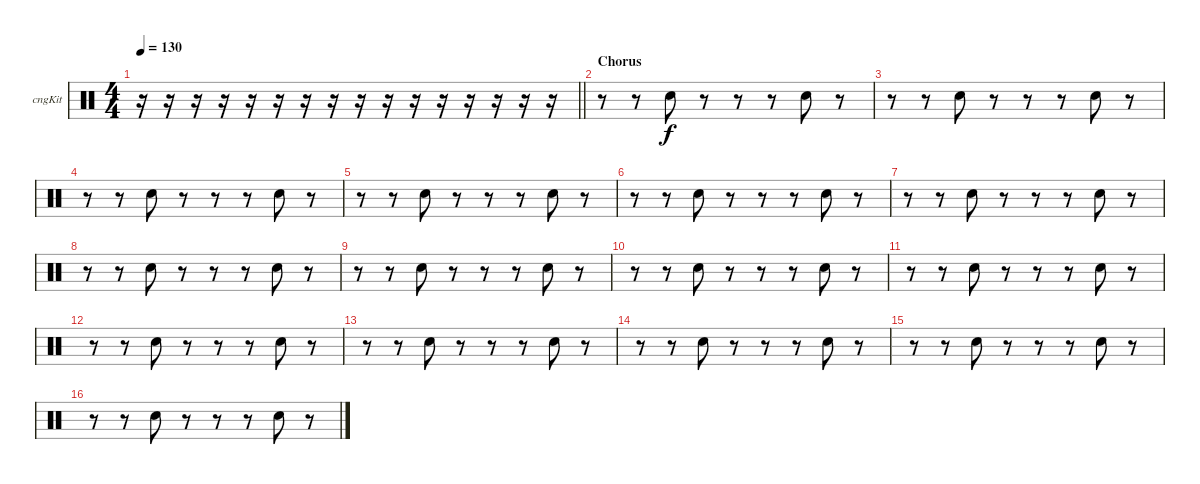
\bracketExtendMode groupsimilarinstruments
\firstSystemTrackNameOrientation horizontal
\otherSystemsTrackNameOrientation horizontal
\track ("Congas" "cngKit") {instrument percussion}
\staff {score}
\articulation defaults
\ts (4 4)
\tempo 130
\clef neutral
\barLineRight lightlight
\ks c
r.16{dy f} r.16 r.16 r.16 r.16 r.16 r.16 r.16 r.16 r.16 r.16 r.16 r.16 r.16 r.16 r.16 |
\section ("" "Chorus")
r.8 r.8 "Snare (hit) 2".8 r.8 r.8 r.8 "Snare (hit) 2".8 r.8 |
r.8 r.8 "Snare (hit) 2".8 r.8 r.8 r.8 "Snare (hit) 2".8 r.8 |
r.8 r.8 "Snare (hit) 2".8 r.8 r.8 r.8 "Snare (hit) 2".8 r.8 |
r.8 r.8 "Snare (hit) 2".8 r.8 r.8 r.8 "Snare (hit) 2".8 r.8 |
r.8 r.8 "Snare (hit) 2".8 r.8 r.8 r.8 "Snare (hit) 2".8 r.8 |
r.8 r.8 "Snare (hit) 2".8 r.8 r.8 r.8 "Snare (hit) 2".8 r.8 |
r.8 r.8 "Snare (hit) 2".8 r.8 r.8 r.8 "Snare (hit) 2".8 r.8 |
r.8 r.8 "Snare (hit) 2".8 r.8 r.8 r.8 "Snare (hit) 2".8 r.8 |
r.8 r.8 "Snare (hit) 2".8 r.8 r.8 r.8 "Snare (hit) 2".8 r.8 |
r.8 r.8 "Snare (hit) 2".8 r.8 r.8 r.8 "Snare (hit) 2".8 r.8 |
r.8 r.8 "Snare (hit) 2".8 r.8 r.8 r.8 "Snare (hit) 2".8 r.8 |
r.8 r.8 "Snare (hit) 2".8 r.8 r.8 r.8 "Snare (hit) 2".8 r.8 |
r.8 r.8 "Snare (hit) 2".8 r.8 r.8 r.8 "Snare (hit) 2".8 r.8 |
r.8 r.8 "Snare (hit) 2".8 r.8 r.8 r.8 "Snare (hit) 2".8 r.8 |
r.8 r.8 "Snare (hit) 2".8 r.8 r.8 r.8 "Snare (hit) 2".8 r.8
